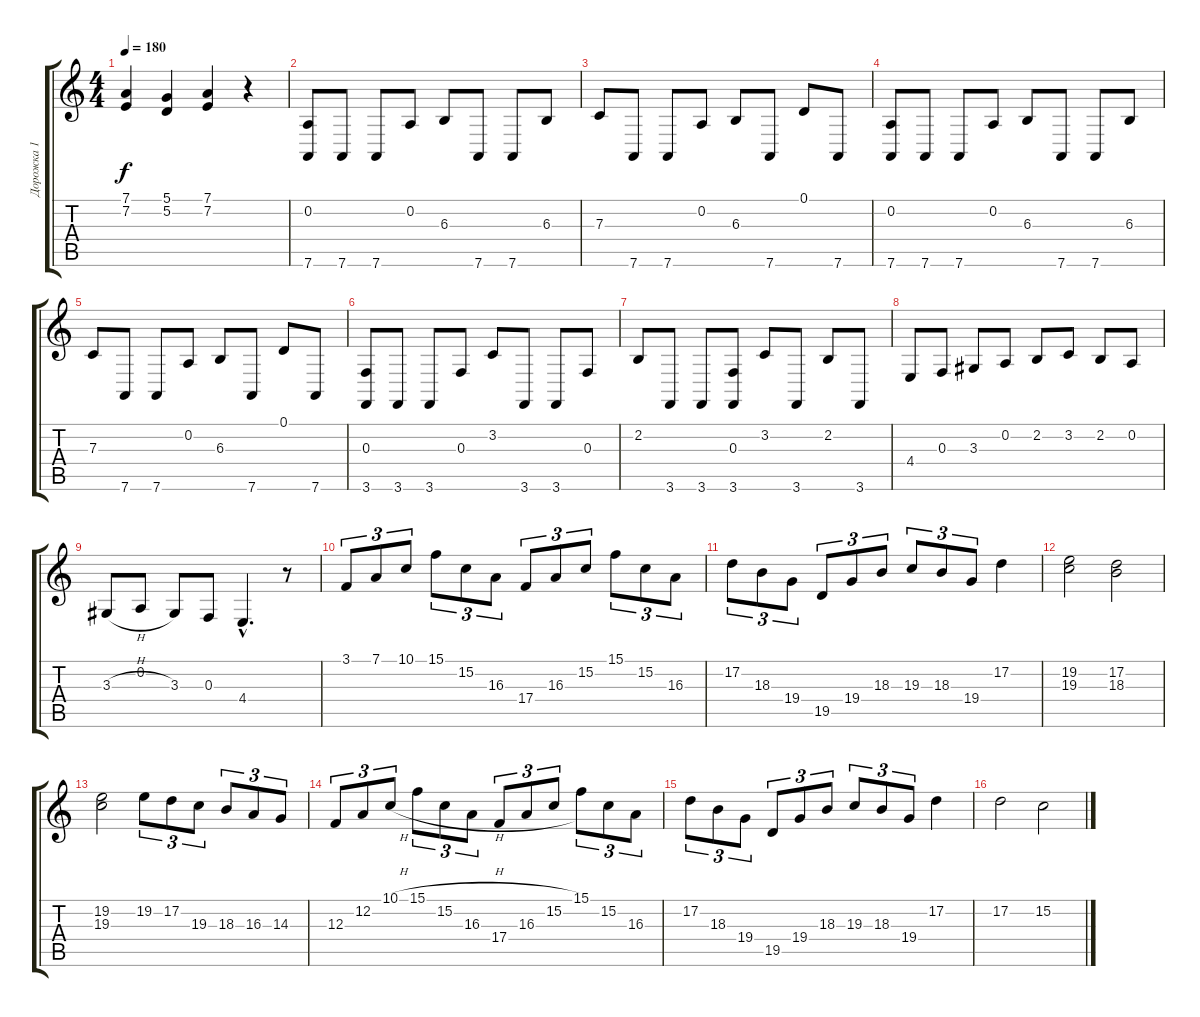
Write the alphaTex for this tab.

\track ("Дорожка 1" "Дорожка 1") {instrument stringensemble1}
\staff {score tabs}
\tuning (D4 A3 F3 C3 G2 D2) {hide}
\ts (4 4)
\tempo 180
\clef g2
\ks c
(7.1 7.2).4{dy f} (5.1 5.2).4 (7.1 7.2).4 r.4 |
(0.2 7.6).8 7.6.8 7.6.8 0.2.8 6.3.8 7.6.8 7.6.8 6.3.8 |
7.3.8 7.6.8 7.6.8 0.2.8 6.3.8 7.6.8 0.1.8 7.6.8 |
(0.2 7.6).8 7.6.8 7.6.8 0.2.8 6.3.8 7.6.8 7.6.8 6.3.8 |
7.3.8 7.6.8 7.6.8 0.2.8 6.3.8 7.6.8 0.1.8 7.6.8 |
(0.3 3.6).8 3.6.8 3.6.8 0.3.8 3.2.8 3.6.8 3.6.8 0.3.8 |
2.2.8 3.6.8 3.6.8 (0.3 3.6).8 3.2.8 3.6.8 2.2.8 3.6.8 |
4.4.8 0.3.8 3.3.8 0.2.8 2.2.8 3.2.8 2.2.8 0.2.8 |
3.3{h}.8 0.2.8 3.3.8 0.3.8 4.4{hac}.4{d} r.8 |
3.1.8{tu (3 2)} 7.1.8{tu (3 2)} 10.1.8{tu (3 2)} 15.1.8{tu (3 2)} 15.2.8{tu (3 2)} 16.3.8{tu (3 2)} 17.4.8{tu (3 2)} 16.3.8{tu (3 2)} 15.2.8{tu (3 2)} 15.1.8{tu (3 2)} 15.2.8{tu (3 2)} 16.3.8{tu (3 2)} |
17.2.8{tu (3 2)} 18.3.8{tu (3 2)} 19.4.8{tu (3 2)} 19.5.8{tu (3 2)} 19.4.8{tu (3 2)} 18.3.8{tu (3 2)} 19.3.8{tu (3 2)} 18.3.8{tu (3 2)} 19.4.8{tu (3 2)} 17.2.4 |
(19.2 19.3).2 (17.2 18.3).2 |
(19.2 19.3).2 19.2.8{tu (3 2)} 17.2.8{tu (3 2)} 19.3.8{tu (3 2)} 18.3.8{tu (3 2)} 16.3.8{tu (3 2)} 14.3.8{tu (3 2)} |
12.3.8{tu (3 2)} 12.2.8{tu (3 2)} 10.1{h}.8{tu (3 2)} 15.1{h}.8{tu (3 2)} 15.2.8{tu (3 2)} 16.3.8{tu (3 2)} 17.4.8{tu (3 2)} 16.3.8{tu (3 2)} 15.2.8{tu (3 2)} 15.1.8{tu (3 2)} 15.2.8{tu (3 2)} 16.3.8{tu (3 2)} |
17.2.8{tu (3 2)} 18.3.8{tu (3 2)} 19.4.8{tu (3 2)} 19.5.8{tu (3 2)} 19.4.8{tu (3 2)} 18.3.8{tu (3 2)} 19.3.8{tu (3 2)} 18.3.8{tu (3 2)} 19.4.8{tu (3 2)} 17.2.4 |
17.2.2 15.2.2
